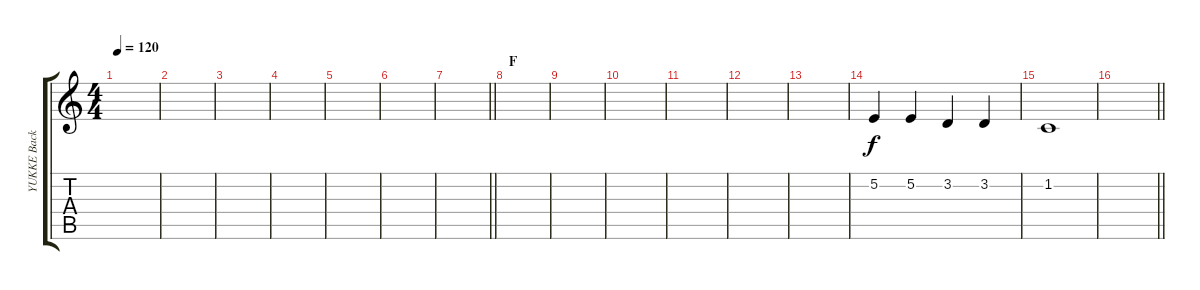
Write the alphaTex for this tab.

\track ("YUKKE Background Vocals" "YUKKE Back") {instrument tenorsax}
\staff {score tabs}
\tuning (E4 B3 G3 D3 A2 E2) {hide}
\ts (4 4)
\tempo 120
\clef g2
\ks c
|
|
|
|
|
|
\barLineRight lightlight
|
\section ("" "F")
|
|
|
|
|
|
5.2.4 5.2.4 3.2.4 3.2.4 |
1.2.1 |
\barLineRight lightlight
